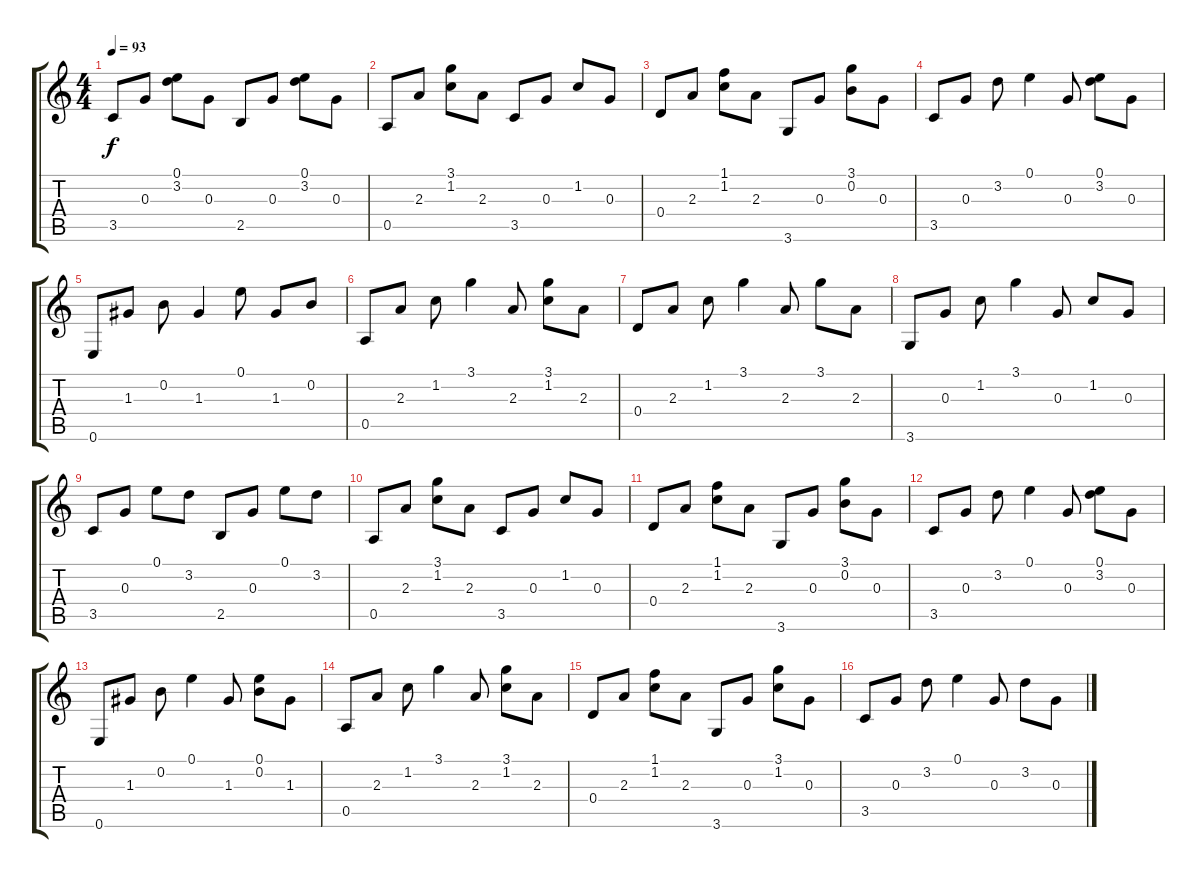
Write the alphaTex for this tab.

\track "" {instrument acousticguitarnylon}
\staff {score tabs}
\tuning (E4 B3 G3 D3 A2 E2) {hide}
\ts (4 4)
\tempo 93
\clef g2
\ks c
3.5.8{dy f} 0.3.8 (0.1 3.2).8 0.3.8 2.5.8 0.3.8 (0.1 3.2).8 0.3.8 |
0.5.8 2.3.8 (3.1 1.2).8 2.3.8 3.5.8 0.3.8 1.2.8 0.3.8 |
0.4.8 2.3.8 (1.1 1.2).8 2.3.8 3.6.8 0.3.8 (3.1 0.2).8 0.3.8 |
3.5.8 0.3.8 3.2.8 0.1.4 0.3.8 (0.1 3.2).8 0.3.8 |
0.6.8 1.3.8 0.2.8 1.3.4 0.1.8 1.3.8 0.2.8 |
0.5.8 2.3.8 1.2.8 3.1.4 2.3.8 (3.1 1.2).8 2.3.8 |
0.4.8 2.3.8 1.2.8 3.1.4 2.3.8 3.1.8 2.3.8 |
3.6.8 0.3.8 1.2.8 3.1.4 0.3.8 1.2.8 0.3.8 |
3.5.8 0.3.8 0.1.8 3.2.8 2.5.8 0.3.8 0.1.8 3.2.8 |
0.5.8 2.3.8 (3.1 1.2).8 2.3.8 3.5.8 0.3.8 1.2.8 0.3.8 |
0.4.8 2.3.8 (1.1 1.2).8 2.3.8 3.6.8 0.3.8 (3.1 0.2).8 0.3.8 |
3.5.8 0.3.8 3.2.8 0.1.4 0.3.8 (0.1 3.2).8 0.3.8 |
0.6.8 1.3.8 0.2.8 0.1.4 1.3.8 (0.1 0.2).8 1.3.8 |
0.5.8 2.3.8 1.2.8 3.1.4 2.3.8 (3.1 1.2).8 2.3.8 |
0.4.8 2.3.8 (1.1 1.2).8 2.3.8 3.6.8 0.3.8 (3.1 1.2).8 0.3.8 |
3.5.8 0.3.8 3.2.8 0.1.4 0.3.8 3.2.8 0.3.8
